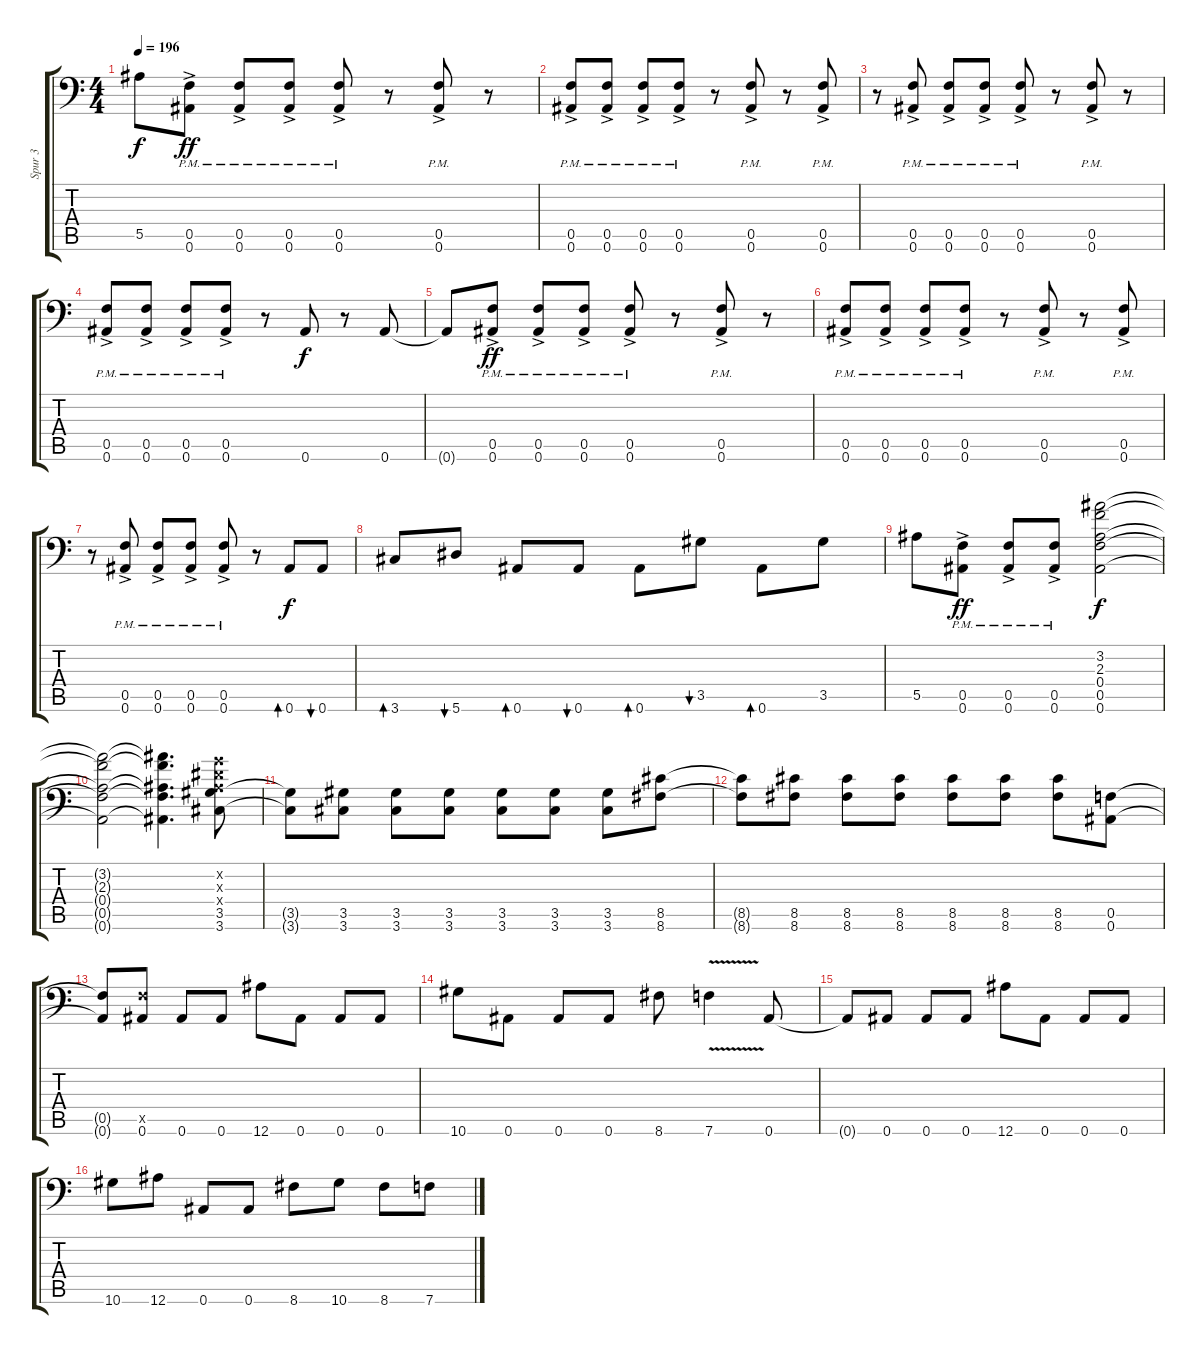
\track ("Spur 3" "Spur 3") {instrument distortionguitar}
\staff {score tabs}
\tuning (C4 G3 Eb3 Bb2 F2 Bb1) {hide}
\ts (4 4)
\tempo 196
\clef f4
\ks c
5.5.8{dy f} (0.5{ac pm} 0.6{ac pm}).8{dy ff} (0.5{ac pm} 0.6{ac pm}).8 (0.5{ac pm} 0.6{ac pm}).8 (0.5{ac pm} 0.6{ac pm}).8 r.8 (0.5{ac pm} 0.6{ac pm}).8 r.8 |
(0.5{ac pm} 0.6{ac pm}).8 (0.5{ac pm} 0.6{ac pm}).8 (0.5{ac pm} 0.6{ac pm}).8 (0.5{ac pm} 0.6{ac pm}).8 r.8 (0.5{ac pm} 0.6{ac pm}).8 r.8 (0.5{ac pm} 0.6{ac pm}).8 |
r.8 (0.5{ac pm} 0.6{ac pm}).8 (0.5{ac pm} 0.6{ac pm}).8 (0.5{ac pm} 0.6{ac pm}).8 (0.5{ac pm} 0.6{ac pm}).8 r.8 (0.5{ac pm} 0.6{ac pm}).8 r.8 |
(0.5{ac pm} 0.6{ac pm}).8 (0.5{ac pm} 0.6{ac pm}).8 (0.5{ac pm} 0.6{ac pm}).8 (0.5{ac pm} 0.6{ac pm}).8 r.8 0.6.8{dy f} r.8 0.6.8 |
0.6{t}.8 (0.5{ac pm} 0.6{ac pm}).8{dy ff} (0.5{ac pm} 0.6{ac pm}).8 (0.5{ac pm} 0.6{ac pm}).8 (0.5{ac pm} 0.6{ac pm}).8 r.8 (0.5{ac pm} 0.6{ac pm}).8 r.8 |
(0.5{ac pm} 0.6{ac pm}).8 (0.5{ac pm} 0.6{ac pm}).8 (0.5{ac pm} 0.6{ac pm}).8 (0.5{ac pm} 0.6{ac pm}).8 r.8 (0.5{ac pm} 0.6{ac pm}).8 r.8 (0.5{ac pm} 0.6{ac pm}).8 |
r.8 (0.5{ac pm} 0.6{ac pm}).8 (0.5{ac pm} 0.6{ac pm}).8 (0.5{ac pm} 0.6{ac pm}).8 (0.5{ac pm} 0.6{ac pm}).8 r.8 0.6.8{bd 60 dy f} 0.6.8{bu 60} |
3.6.8{bd 60} 5.6.8{bu 60} 0.6.8{bd 60} 0.6.8{bu 60} 0.6.8{bd 60} 3.5.8{bu 60} 0.6.8{bd 60} 3.5.8 |
5.5.8 (0.5{ac pm} 0.6{ac pm}).8{dy ff} (0.5{ac pm} 0.6{ac pm}).8 (0.5{ac pm} 0.6{ac pm}).8 (3.2 2.3 0.4 0.5 0.6).2{dy f} |
(3.2{t} 2.3{t} 0.4{t} 0.5{t} 0.6{t}).2 (3.2{t} 2.3{t} 0.4{t} 0.5{t} 0.6{t}).4{d} (0.2{x} 0.3{x} 0.4{x} 3.5 3.6).8 |
(3.5{t} 3.6{t}).8 (3.5 3.6).8 (3.5 3.6).8 (3.5 3.6).8 (3.5 3.6).8 (3.5 3.6).8 (3.5 3.6).8 (8.5 8.6).8 |
(8.5{t} 8.6{t}).8 (8.5 8.6).8 (8.5 8.6).8 (8.5 8.6).8 (8.5 8.6).8 (8.5 8.6).8 (8.5 8.6).8 (0.5 0.6).8 |
(0.5{t} 0.6{t}).8 (0.5{x} 0.6).8 0.6.8 0.6.8 12.6.8 0.6.8 0.6.8 0.6.8 |
10.6.8 0.6.8 0.6.8 0.6.8 8.6.8 7.6{v}.4 0.6.8 |
0.6{t}.8 0.6.8 0.6.8 0.6.8 12.6.8 0.6.8 0.6.8 0.6.8 |
10.6.8 12.6.8 0.6.8 0.6.8 8.6.8 10.6.8 8.6.8 7.6.8
